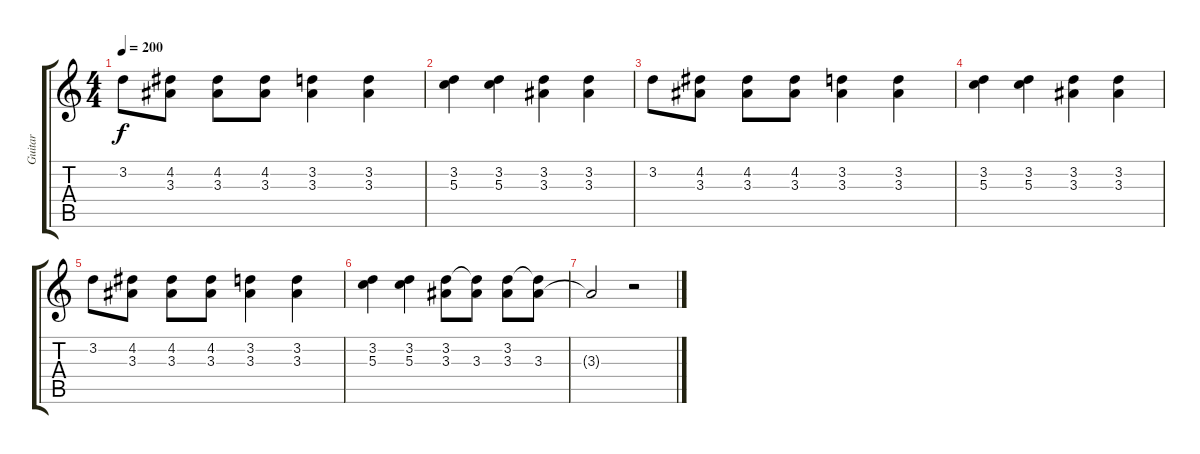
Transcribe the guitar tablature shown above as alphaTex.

\track ("Guitar" "Guitar") {instrument distortionguitar}
\staff {score tabs}
\tuning (E4 B3 G3 D3 A2 D2) {hide}
\ts (4 4)
\tempo 200
\clef g2
\ks c
3.2.8{dy f} (4.2 3.3).8 (4.2 3.3).8 (4.2 3.3).8 (3.2 3.3).4 (3.2 3.3).4 |
(3.2 5.3).4 (3.2 5.3).4 (3.2 3.3).4 (3.2 3.3).4 |
3.2.8 (4.2 3.3).8 (4.2 3.3).8 (4.2 3.3).8 (3.2 3.3).4 (3.2 3.3).4 |
(3.2 5.3).4 (3.2 5.3).4 (3.2 3.3).4 (3.2 3.3).4 |
3.2.8 (4.2 3.3).8 (4.2 3.3).8 (4.2 3.3).8 (3.2 3.3).4 (3.2 3.3).4 |
(3.2 5.3).4 (3.2 5.3).4 (3.2 3.3).8 (3.2{t} 3.3).8 (3.2 3.3).8 (3.2{t} 3.3).8 |
3.3{t}.2 r.2
